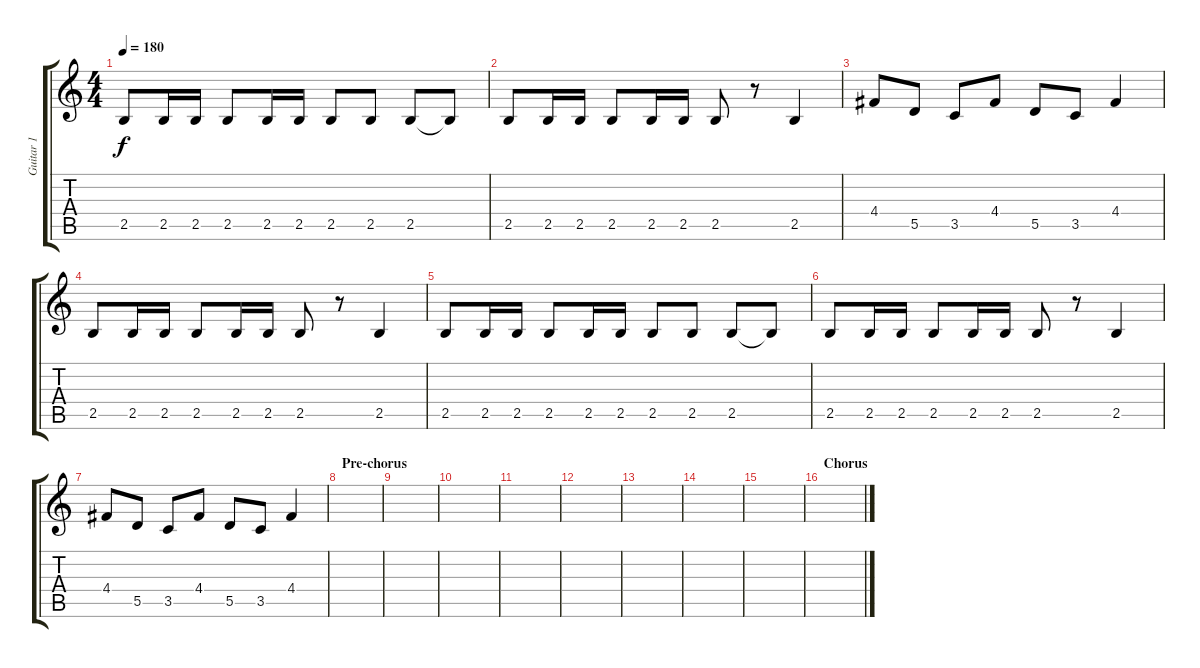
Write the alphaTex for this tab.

\track ("Guitar 1" "Guitar 1") {instrument distortionguitar}
\staff {score tabs}
\tuning (E4 B3 G3 D3 A2 E2) {hide}
\ts (4 4)
\tempo 180
\clef g2
\ks c
2.5.8{dy f} 2.5.16 2.5.16 2.5.8 2.5.16 2.5.16 2.5.8 2.5.8 2.5.8 2.5{t}.8 |
2.5.8 2.5.16 2.5.16 2.5.8 2.5.16 2.5.16 2.5.8 r.8 2.5.4 |
4.4.8 5.5.8 3.5.8 4.4.8 5.5.8 3.5.8 4.4.4 |
2.5.8 2.5.16 2.5.16 2.5.8 2.5.16 2.5.16 2.5.8 r.8 2.5.4 |
2.5.8 2.5.16 2.5.16 2.5.8 2.5.16 2.5.16 2.5.8 2.5.8 2.5.8 2.5{t}.8 |
2.5.8 2.5.16 2.5.16 2.5.8 2.5.16 2.5.16 2.5.8 r.8 2.5.4 |
4.4.8 5.5.8 3.5.8 4.4.8 5.5.8 3.5.8 4.4.4 |
\section ("" "Pre-chorus")
|
|
|
|
|
|
|
|
\section ("" "Chorus")
